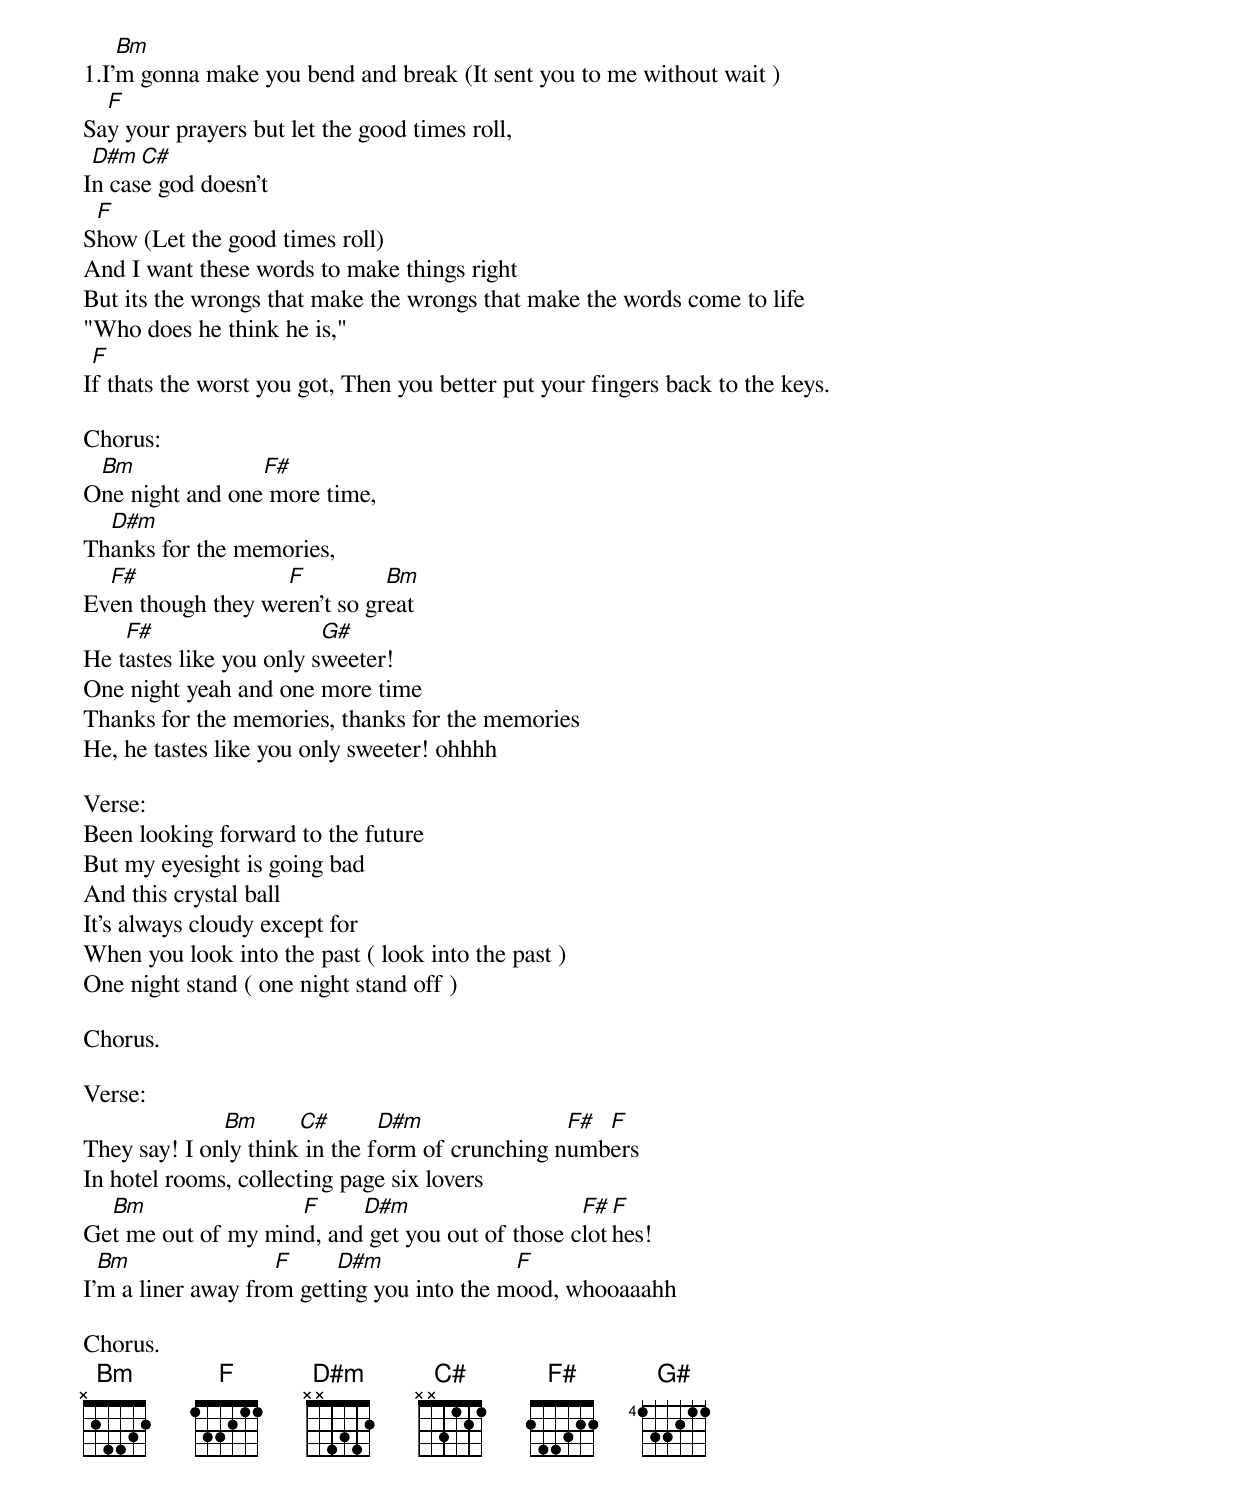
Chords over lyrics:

    Bm
1.I'm gonna make you bend and break (It sent you to me without wait )
  F
Say your prayers but let the good times roll,
 D#m  C#
In case god doesn't
 F
Show (Let the good times roll)
And I want these words to make things right
But its the wrongs that make the wrongs that make the words come to life
"Who does he think he is,"
 F
If thats the worst you got, Then you better put your fingers back to the keys.

Chorus:
 Bm              F#
One night and one more time,
  D#m
Thanks for the memories,
  F#               F          Bm
Even though they weren't so great
    F#                   G#
He tastes like you only sweeter!
One night yeah and one more time
Thanks for the memories, thanks for the memories
He, he tastes like you only sweeter! ohhhh

Verse:
Been looking forward to the future
But my eyesight is going bad
And this crystal ball
It's always cloudy except for
When you look into the past ( look into the past )
One night stand ( one night stand off )

Chorus.

Verse:
              Bm      C#       D#m               F# F
They say! I only think in the form of crunching numbers
In hotel rooms, collecting page six lovers
  Bm                F     D#m                    F# F
Get me out of my mind, and get you out of those clothes!
  Bm                F     D#m               F
I'm a liner away from getting you into the mood, whooaaahh

Chorus.
